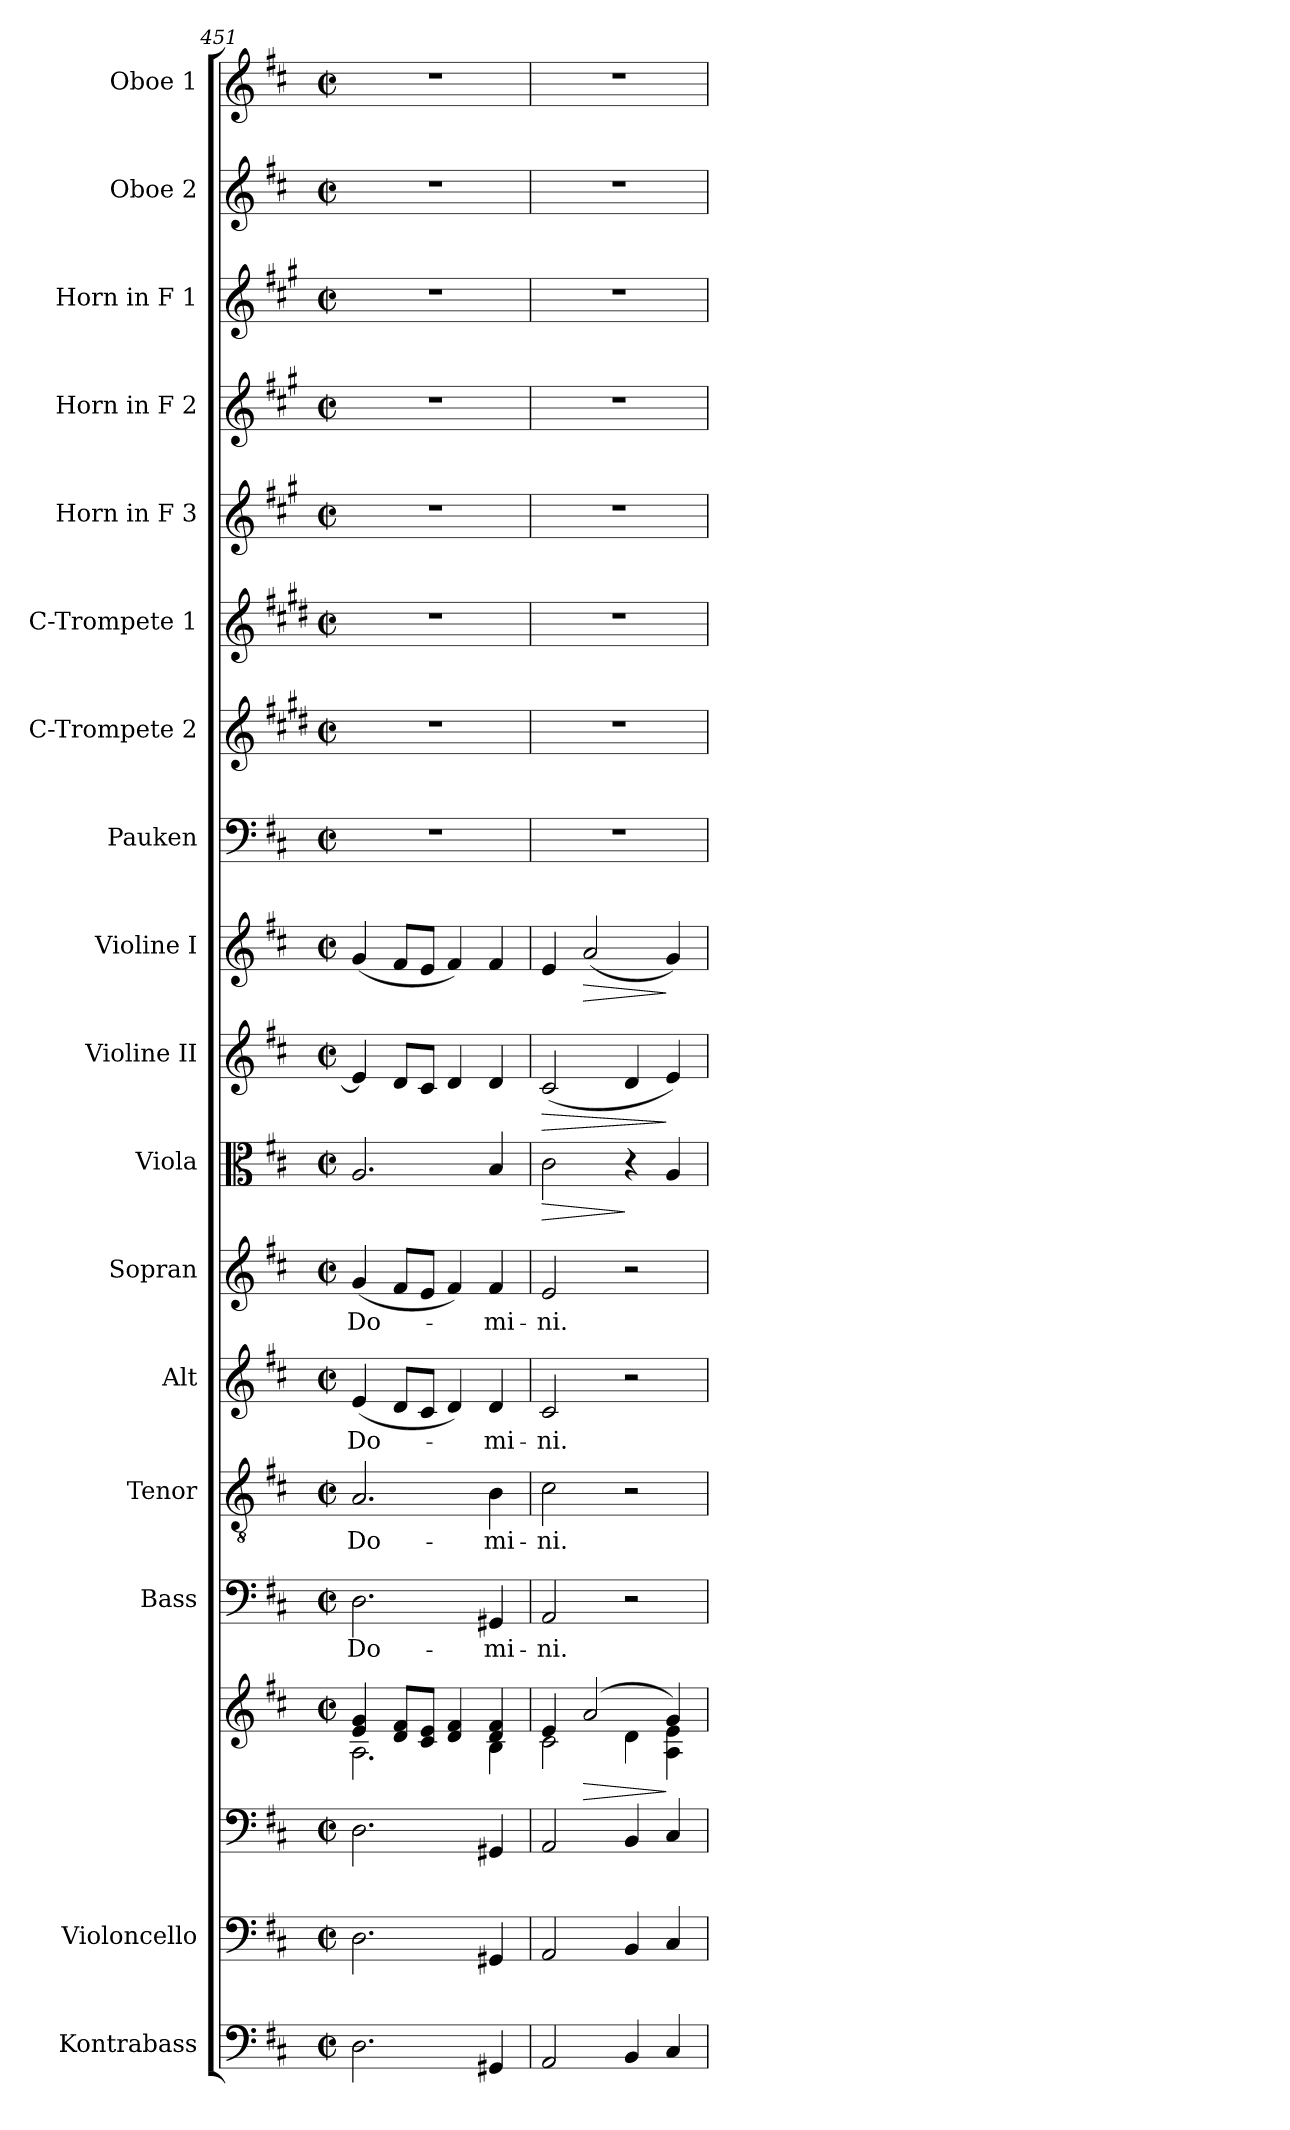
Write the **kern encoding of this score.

**kern	**kern	**kern	**kern	**dynam	**kern	**text	**kern	**text	**kern	**text	**kern	**text	**kern	**dynam	**kern	**dynam	**kern	**dynam	**kern	**kern	**kern	**kern	**kern	**kern	**kern	**kern
*part18	*part17	*part16	*part16	*part16	*part15	*part15	*part14	*part14	*part13	*part13	*part12	*part12	*part11	*part11	*part10	*part10	*part9	*part9	*part8	*part7	*part6	*part5	*part4	*part3	*part2	*part1
*staff19	*staff18	*staff17	*staff16	*staff16/17	*staff15	*staff15	*staff14	*staff14	*staff13	*staff13	*staff12	*staff12	*staff11	*staff11	*staff10	*staff10	*staff9	*staff9	*staff8	*staff7	*staff6	*staff5	*staff4	*staff3	*staff2	*staff1
*I"Kontrabass	*I"Violoncello	*	*	*	*I"Bass	*	*I"Tenor	*	*I"Alt	*	*I"Sopran	*	*I"Viola	*	*I"Violine II	*	*I"Violine I	*	*I"Pauken	*I"C-Trompete 2	*I"C-Trompete 1	*I"Horn in F 3	*I"Horn in F 2	*I"Horn in F 1	*I"Oboe 2	*I"Oboe 1
*I'Kb.	*I'Vc.	*	*	*	*I'B.	*	*I'T.	*	*I'A.	*	*I'S.	*	*I'Vla.	*	*I'Vl. II	*	*I'Vl. I	*	*I'Pk.	*I'C Trp. 2	*I'C Trp. 1	*	*	*	*I'Ob. 2	*I'Ob. 1
*clefF4	*clefF4	*clefF4	*clefG2	*	*clefF4	*	*clefGv2	*	*clefG2	*	*clefG2	*	*clefC3	*	*clefG2	*	*clefG2	*	*clefF4	*clefG2	*clefG2	*clefG2	*clefG2	*clefG2	*clefG2	*clefG2
*ITrd7c12	*	*	*	*	*	*	*	*	*	*	*	*	*	*	*	*	*	*	*	*ITrd1c2	*ITrd1c2	*ITrd4c7	*ITrd4c7	*ITrd4c7	*	*
*k[f#c#]	*k[f#c#]	*k[f#c#]	*k[f#c#]	*	*k[f#c#]	*	*k[f#c#]	*	*k[f#c#]	*	*k[f#c#]	*	*k[f#c#]	*	*k[f#c#]	*	*k[f#c#]	*	*k[f#c#]	*k[f#c#]	*k[f#c#]	*k[f#c#]	*k[f#c#]	*k[f#c#]	*k[f#c#]	*k[f#c#]
*D:	*D:	*D:	*D:	*	*D:	*	*D:	*	*D:	*	*D:	*	*D:	*	*D:	*	*D:	*	*D:	*D:	*D:	*D:	*D:	*D:	*D:	*D:
*M2/2	*M2/2	*M2/2	*M2/2	*	*M2/2	*	*M2/2	*	*M2/2	*	*M2/2	*	*M2/2	*	*M2/2	*	*M2/2	*	*M2/2	*M2/2	*M2/2	*M2/2	*M2/2	*M2/2	*M2/2	*M2/2
*met(c|)	*met(c|)	*met(c|)	*met(c|)	*	*met(c|)	*	*met(c|)	*	*met(c|)	*	*met(c|)	*	*met(c|)	*	*met(c|)	*	*met(c|)	*	*met(c|)	*met(c|)	*met(c|)	*met(c|)	*met(c|)	*met(c|)	*met(c|)	*met(c|)
=451	=451	=451	=451	=451	=451	=451	=451	=451	=451	=451	=451	=451	=451	=451	=451	=451	=451	=451	=451	=451	=451	=451	=451	=451	=451	=451
*	*	*	*^	*	*	*	*	*	*	*	*	*	*	*	*	*	*	*	*	*	*	*	*	*	*	*
!	!	!	!	!	!	!	!LO:LY:b	!	!LO:LY:b	!	!LO:LY:b	!	!LO:LY:b	!	!	!	!	!	!	!	!	!	!	!	!	!	!
2.DD\	2.D\	2.D\	4e/ 4g/	2.A\	.	2.D\	Do-	2.A/	Do-	(<4e/	Do-	(<4g/	Do-	2.A/	.	4e/]	.	(<4g/	.	1r	1r	1r	1r	1r	1r	1r	1r
.	.	.	8d/ 8f#/L	.	.	.	.	.	.	8d/L	.	8f#/L	.	.	.	8d/L	.	8f#/L	.	.	.	.	.	.	.	.	.
.	.	.	8c#/ 8e/J	.	.	.	.	.	.	8c#/J	.	8e/J	.	.	.	8c#/J	.	8e/J	.	.	.	.	.	.	.	.	.
.	.	.	4d/ 4f#/	.	.	.	.	.	.	4d/)	.	4f#/)	.	.	.	4d/	.	4f#/)	.	.	.	.	.	.	.	.	.
!	!	!	!	!	!	!	!LO:LY:b	!	!LO:LY:b	!	!LO:LY:b	!	!LO:LY:b	!	!	!	!	!	!	!	!	!	!	!	!	!	!
4GGG#X/	4GG#X/	4GG#X/	4d/ 4f#/	4B\	.	4GG#X/	-mi-	4B\	-mi-	4d/	-mi-	4f#/	-mi-	4B/	.	4d/	.	4f#/	.	.	.	.	.	.	.	.	.
=452	=452	=452	=452	=452	=452	=452	=452	=452	=452	=452	=452	=452	=452	=452	=452	=452	=452	=452	=452	=452	=452	=452	=452	=452	=452	=452	=452
!	!	!	!	!	!	!	!LO:LY:b	!	!LO:LY:b	!	!LO:LY:b	!	!LO:LY:b	!	!LO:HP:b	!	!LO:HP:b	!	!	!	!	!	!	!	!	!	!
2AAA/	2AA/	2AA/	4e/	2c#\	.	2AA/	-ni.	2c#\	-ni.	2c#/	-ni.	2e/	-ni.	2c#\	>	(<2c#/	>	4e/	.	1r	1r	1r	1r	1r	1r	1r	1r
!	!	!	!	!	!LO:HP:b	!	!	!	!	!	!	!	!	!	!	!	!	!	!LO:HP:b	!	!	!	!	!	!	!	!
.	.	.	(2a/	.	>	.	.	.	.	.	.	.	.	.	.	.	.	(<2a/	>	.	.	.	.	.	.	.	.
4BBB/	4BB/	4BB/	.	4d\	.	2r	.	2r	.	2r	.	2r	.	4r	]	4d/	.	.	.	.	.	.	.	.	.	.	.
4CC#/	4C#/	4C#/	4g/)	4A\ 4e\	]	.	.	.	.	.	.	.	.	4A/	.	4e/)	]	4g/)	]	.	.	.	.	.	.	.	.
*	*	*	*v	*v	*	*	*	*	*	*	*	*	*	*	*	*	*	*	*	*	*	*	*	*	*	*	*
=	=	=	=	=	=	=	=	=	=	=	=	=	=	=	=	=	=	=	=	=	=	=	=	=	=	=
*-	*-	*-	*-	*-	*-	*-	*-	*-	*-	*-	*-	*-	*-	*-	*-	*-	*-	*-	*-	*-	*-	*-	*-	*-	*-	*-
